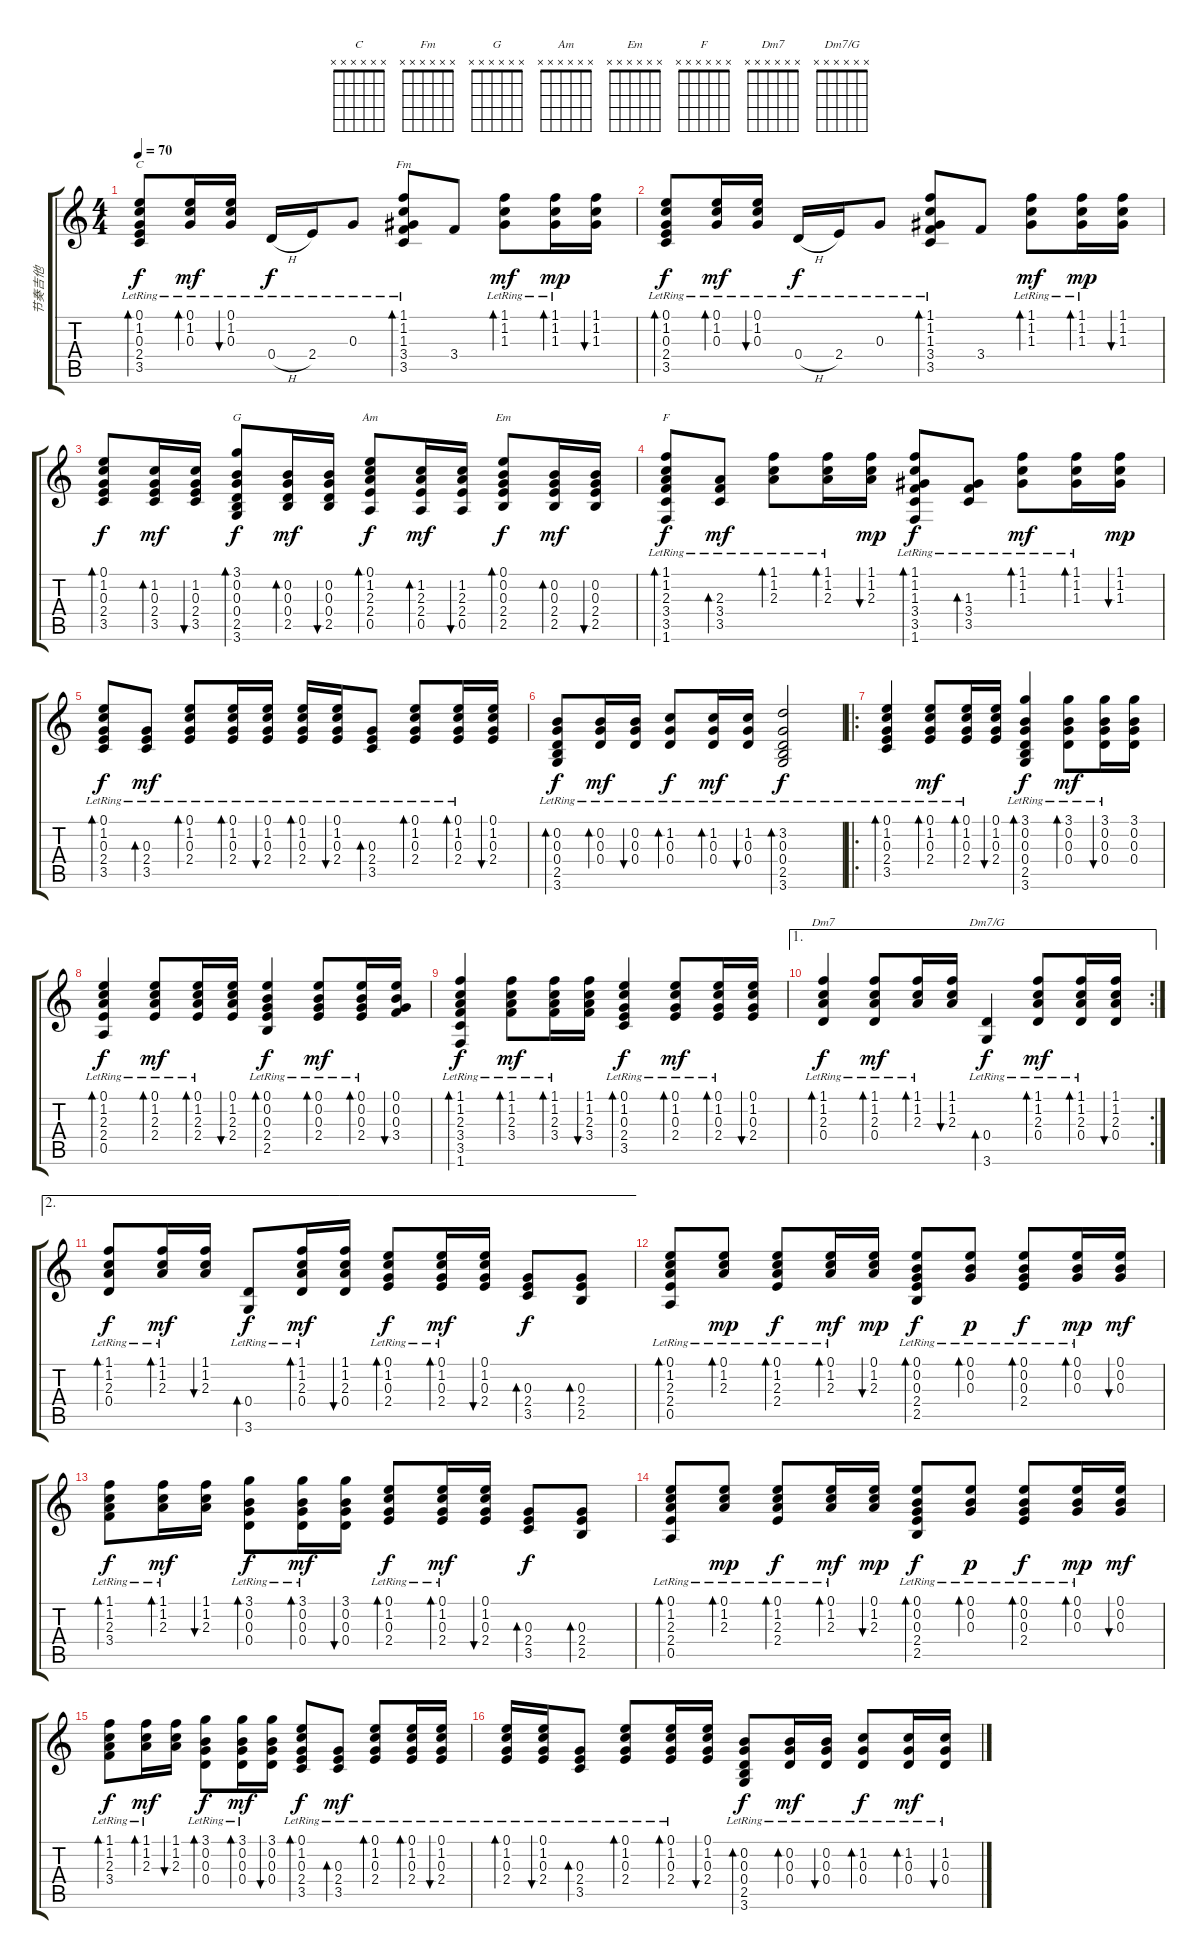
\track ("节奏吉他" "节奏吉他") {instrument acousticguitarsteel}
\staff {score tabs}
\tuning (E4 B3 G3 D3 A2 E2) {hide}
\chord ("C" x x x x x x)
\chord ("Fm" x x x x x x)
\chord ("G" x x x x x x)
\chord ("Am" x x x x x x)
\chord ("Em" x x x x x x)
\chord ("F" x x x x x x)
\chord ("Dm7" x x x x x x)
\chord ("Dm7/G" x x x x x x)
\ts (4 4)
\tempo 70
\clef g2
\ks c
(0.1{lr} 1.2{lr} 0.3{lr} 2.4{lr} 3.5{lr}).8{bd 120 ch "C" dy f instrument acousticguitarsteel} (0.1{lr} 1.2{lr} 0.3{lr}).16{bd 30 dy mf} (0.1{lr} 1.2{lr} 0.3{lr}).16{bu 30} 0.4{h lr}.16{dy f} 2.4{lr}.16 0.3{lr}.8 (1.1{lr} 1.2{lr} 1.3{lr} 3.4{lr} 3.5{lr}).8{bd 60 ch "Fm"} 3.4.8 (1.1{lr} 1.2{lr} 1.3{lr}).8{bd 30 dy mf} (1.1{lr} 1.2{lr} 1.3{lr}).16{bd 30 dy mp} (1.1 1.2 1.3).16{bu 30} |
(0.1{lr} 1.2{lr} 0.3{lr} 2.4{lr} 3.5{lr}).8{bd 120 dy f} (0.1{lr} 1.2{lr} 0.3{lr}).16{bd 30 dy mf} (0.1{lr} 1.2{lr} 0.3{lr}).16{bu 30} 0.4{h lr}.16{dy f} 2.4{lr}.16 0.3{lr}.8 (1.1{lr} 1.2{lr} 1.3{lr} 3.4{lr} 3.5{lr}).8{bd 60} 3.4.8{txt ""} (1.1{lr} 1.2{lr} 1.3{lr}).8{bd 30 dy mf} (1.1{lr} 1.2{lr} 1.3{lr}).16{bd 30 dy mp} (1.1 1.2 1.3).16{bu 30} |
(0.1 1.2 0.3 2.4 3.5).8{bd 30 dy f} (1.2 0.3 2.4 3.5).16{bd 30 dy mf} (1.2 0.3 2.4 3.5).16{bu 30} (3.1 0.2 0.3 0.4 2.5 3.6).8{bd 30 ch "G" dy f} (0.2 0.3 0.4 2.5).16{bd 30 dy mf} (0.2 0.3 0.4 2.5).16{bu 30} (0.1 1.2 2.3 2.4 0.5).8{bd 30 ch "Am" dy f} (1.2 2.3 2.4 0.5).16{bd 30 dy mf} (1.2 2.3 2.4 0.5).16{bu 30} (0.1 0.2 0.3 2.4 2.5).8{bd 30 ch "Em" dy f} (0.2 0.3 2.4 2.5).16{bd 30 dy mf} (0.2 0.3 2.4 2.5).16{bu 30} |
(1.1{lr} 1.2{lr} 2.3{lr} 3.4{lr} 3.5{lr} 1.6{lr}).8{bd 30 ch "F" dy f} (2.3{lr} 3.4 3.5).8{bd 30 dy mf} (1.1{lr} 1.2{lr} 2.3{lr}).8{bd 30} (1.1{lr} 1.2{lr} 2.3{lr}).16{bd 30} (1.1 1.2 2.3).16{bu 30 dy mp} (1.1{lr} 1.2{lr} 1.3 3.4{lr} 3.5{lr} 1.6{lr}).8{bd 30 dy f} (1.3{lr} 3.4{lr} 3.5{lr}).8{bd 30} (1.1{lr} 1.2{lr} 1.3).8{bd 30 dy mf} (1.1{lr} 1.2{lr} 1.3{lr}).16{bd 30} (1.1 1.2 1.3).16{bu 30 dy mp} |
(0.1{lr} 1.2{lr} 0.3{lr} 2.4{lr} 3.5{lr}).8{bd 30 dy f} (0.3{lr} 2.4{lr} 3.5{lr}).8{bd 30 dy mf} (0.1{lr} 1.2{lr} 0.3{lr} 2.4{lr}).8{bd 30} (0.1{lr} 1.2{lr} 0.3{lr} 2.4{lr}).16{bd 30} (0.1{lr} 1.2{lr} 0.3{lr} 2.4{lr}).16{bu 30} (0.1{lr} 1.2{lr} 0.3{lr} 2.4{lr}).16{bd 30} (0.1{lr} 1.2{lr} 0.3{lr} 2.4{lr}).16{bu 30} (0.3{lr} 2.4{lr} 3.5{lr}).8{bd 30} (0.1{lr} 1.2{lr} 0.3{lr} 2.4{lr}).8{bd 30} (0.1{lr} 1.2{lr} 0.3{lr} 2.4{lr}).16{bd 30} (0.1 1.2 0.3 2.4).16{bu 30} |
(0.2{lr} 0.3{lr} 0.4{lr} 2.5{lr} 3.6{lr}).8{bd 30 dy f} (0.2{lr} 0.3{lr} 0.4).16{bd 30 dy mf} (0.2{lr} 0.3{lr} 0.4).16{bu 30} (1.2{lr} 0.3{lr} 0.4).8{bd 30 dy f} (1.2{lr} 0.3{lr} 0.4).16{bd 30 dy mf} (1.2{lr} 0.3 0.4).16{bu 30} (3.2{lr} 0.3{lr} 0.4{lr} 2.5{lr} 3.6{lr}).2{bd 30 dy f} |
\ro
(0.1{lr} 1.2{lr} 0.3{lr} 2.4{lr} 3.5{lr}).4{bd 30} (0.1{lr} 1.2{lr} 0.3{lr} 2.4{lr}).8{bd 30 dy mf} (0.1{lr} 1.2{lr} 0.3{lr} 2.4{lr}).16{bd 30} (0.1 1.2 0.3 2.4).16{bu 30} (3.1{lr} 0.2{lr} 0.3{lr} 0.4{lr} 2.5{lr} 3.6{lr}).4{bd 30 dy f} (3.1{lr} 0.2{lr} 0.3{lr} 0.4{lr}).8{bd 30 dy mf} (3.1{lr} 0.2{lr} 0.3{lr} 0.4{lr}).16{bu 30} (3.1 0.2 0.3 0.4).16 |
(0.1{lr} 1.2{lr} 2.3{lr} 2.4{lr} 0.5{lr}).4{bd 30 dy f} (0.1{lr} 1.2{lr} 2.3{lr} 2.4{lr}).8{bd 30 dy mf} (0.1{lr} 1.2{lr} 2.3{lr} 2.4{lr}).16{bd 30} (0.1 1.2 2.3 2.4).16{bu 30} (0.1{lr} 0.2{lr} 0.3{lr} 2.4{lr} 2.5{lr}).4{bd 30 dy f} (0.1{lr} 0.2{lr} 0.3{lr} 2.4{lr}).8{bd 30 dy mf} (0.1{lr} 0.2{lr} 0.3{lr} 2.4{lr}).16{bd 30} (0.1 0.2 0.3 3.4).16{bu 30} |
(1.1{lr} 1.2{lr} 2.3{lr} 3.4{lr} 3.5{lr} 1.6{lr}).4{bd 30 dy f} (1.1{lr} 1.2{lr} 2.3{lr} 3.4{lr}).8{bd 30 dy mf} (1.1{lr} 1.2{lr} 2.3{lr} 3.4).16{bd 30} (1.1 1.2 2.3 3.4).16{bu 30} (0.1{lr} 1.2{lr} 0.3{lr} 2.4{lr} 3.5).4{bd 30 dy f} (0.1{lr} 1.2{lr} 0.3{lr} 2.4).8{bd 30 dy mf} (0.1{lr} 1.2{lr} 0.3{lr} 2.4).16{bd 30} (0.1 1.2 0.3 2.4).16{bu 30} |
\ae 1
\rc 2
(1.1{lr} 1.2{lr} 2.3{lr} 0.4{lr}).4{bd 30 ch "Dm7" dy f} (1.1{lr} 1.2{lr} 2.3{lr} 0.4{lr}).8{bd 30 dy mf} (1.1{lr} 1.2{lr} 2.3{lr}).16{bd 30} (1.1 1.2 2.3).16{bu 30} (0.4{lr} 3.6{lr}).4{bd 30 ch "Dm7/G" dy f} (1.1{lr} 1.2{lr} 2.3{lr} 0.4).8{bd 30 dy mf} (1.1{lr} 1.2{lr} 2.3{lr} 0.4).16{bd 30} (1.1 1.2 2.3 0.4).16{bu 30} |
\ae 2
(1.1{lr} 1.2{lr} 2.3{lr} 0.4{lr}).8{bd 30 dy f} (1.1{lr} 1.2{lr} 2.3{lr}).16{bd 30 dy mf} (1.1 1.2 2.3).16{bu 30} (0.4{lr} 3.6{lr}).8{bd 30 dy f} (1.1{lr} 1.2{lr} 2.3{lr} 0.4).16{bd 30 dy mf} (1.1 1.2 2.3 0.4).16{bu 30} (0.1{lr} 1.2{lr} 0.3{lr} 2.4).8{bd 30 dy f} (0.1{lr} 1.2{lr} 0.3{lr} 2.4).16{bd 30 dy mf} (0.1 1.2 0.3 2.4).16{bu 30} (0.3 2.4 3.5).8{bd 30 dy f} (0.3 2.4 2.5).8{bd 30} |
(0.1{lr} 1.2{lr} 2.3{lr} 2.4{lr} 0.5{lr}).8{bd 30} (0.1{lr} 1.2{lr} 2.3{lr}).8{bd 30 dy mp} (0.1{lr} 1.2{lr} 2.3{lr} 2.4{lr}).8{bd 30 dy f} (0.1{lr} 1.2{lr} 2.3{lr}).16{bd 30 dy mf} (0.1 1.2 2.3).16{bu 30 dy mp} (0.1{lr} 0.2{lr} 0.3{lr} 2.4{lr} 2.5{lr}).8{bd 30 dy f} (0.1{lr} 0.2{lr} 0.3{lr}).8{bd 30 dy p} (0.1{lr} 0.2{lr} 0.3{lr} 2.4).8{bd 30 dy f} (0.1{lr} 0.2{lr} 0.3{lr}).16{bd 30 dy mp} (0.1 0.2 0.3).16{bu 30 dy mf} |
(1.1{lr} 1.2{lr} 2.3{lr} 3.4{lr}).8{bd 30 dy f} (1.1{lr} 1.2{lr} 2.3{lr}).16{bd 30 dy mf} (1.1 1.2 2.3).16{bu 30} (3.1{lr} 0.2{lr} 0.3{lr} 0.4).8{bd 30 dy f} (3.1{lr} 0.2{lr} 0.3{lr} 0.4).16{bd 30 dy mf} (3.1 0.2 0.3 0.4).16{bu 30} (0.1{lr} 1.2{lr} 0.3{lr} 2.4).8{bd 30 dy f} (0.1{lr} 1.2{lr} 0.3{lr} 2.4).16{bd 30 dy mf} (0.1 1.2 0.3 2.4).16{bu 30} (0.3 2.4 3.5).8{bd 30 dy f} (0.3 2.4 2.5).8{bd 30} |
(0.1{lr} 1.2{lr} 2.3{lr} 2.4{lr} 0.5{lr}).8{bd 30} (0.1{lr} 1.2{lr} 2.3{lr}).8{bd 30 dy mp} (0.1{lr} 1.2{lr} 2.3{lr} 2.4{lr}).8{bd 30 dy f} (0.1{lr} 1.2{lr} 2.3{lr}).16{bd 30 dy mf} (0.1 1.2 2.3).16{bu 30 dy mp} (0.1{lr} 0.2{lr} 0.3{lr} 2.4{lr} 2.5{lr}).8{bd 30 dy f} (0.1{lr} 0.2{lr} 0.3{lr}).8{bd 30 dy p} (0.1{lr} 0.2{lr} 0.3{lr} 2.4).8{bd 30 dy f} (0.1{lr} 0.2{lr} 0.3{lr}).16{bd 30 dy mp} (0.1 0.2 0.3).16{bu 30 dy mf} |
(1.1{lr} 1.2{lr} 2.3{lr} 3.4{lr}).8{bd 30 dy f} (1.1{lr} 1.2{lr} 2.3{lr}).16{bd 30 dy mf} (1.1 1.2 2.3).16{bu 30} (3.1{lr} 0.2{lr} 0.3{lr} 0.4).8{bd 30 dy f} (3.1{lr} 0.2{lr} 0.3{lr} 0.4).16{bd 30 dy mf} (3.1 0.2 0.3 0.4).16{bu 30} (0.1{lr} 1.2{lr} 0.3{lr} 2.4{lr} 3.5{lr}).8{bd 30 dy f} (0.3{lr} 2.4{lr} 3.5{lr}).8{bd 30 dy mf} (0.1{lr} 1.2{lr} 0.3{lr} 2.4{lr}).8{bd 30} (0.1{lr} 1.2{lr} 0.3{lr} 2.4{lr}).16{bd 30} (0.1{lr} 1.2{lr} 0.3{lr} 2.4{lr}).16{bu 30} |
(0.1{lr} 1.2{lr} 0.3{lr} 2.4{lr}).16{bd 30} (0.1{lr} 1.2{lr} 0.3{lr} 2.4{lr}).16{bu 30} (0.3{lr} 2.4{lr} 3.5{lr}).8{bd 30} (0.1{lr} 1.2{lr} 0.3{lr} 2.4{lr}).8{bd 30} (0.1{lr} 1.2{lr} 0.3{lr} 2.4{lr}).16{bd 30} (0.1 1.2 0.3 2.4).16{bu 30} (0.2{lr} 0.3{lr} 0.4{lr} 2.5{lr} 3.6{lr}).8{bd 30 dy f} (0.2{lr} 0.3{lr} 0.4).16{bd 30 dy mf} (0.2{lr} 0.3{lr} 0.4).16{bu 30} (1.2{lr} 0.3{lr} 0.4).8{bd 30 dy f} (1.2{lr} 0.3{lr} 0.4).16{bd 30 dy mf} (1.2{lr} 0.3 0.4).16{bu 30}
